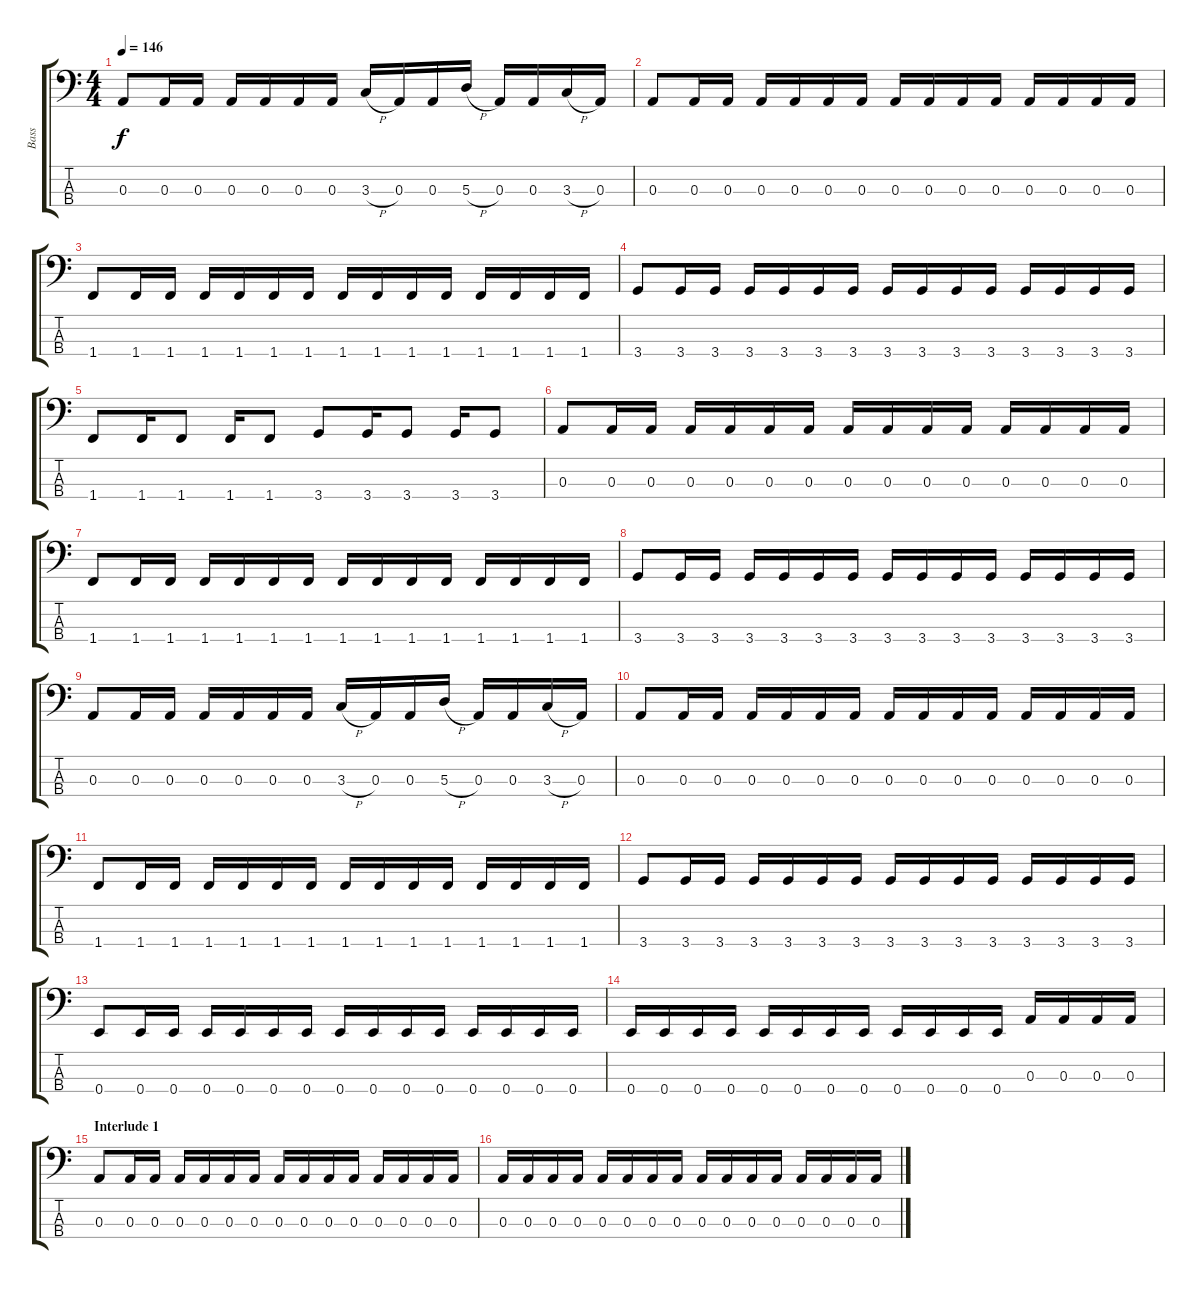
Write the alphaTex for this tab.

\track ("Bass" "Bass") {instrument electricbasspick}
\staff {score tabs}
\tuning (G2 D2 A1 E1) {hide}
\ts (4 4)
\tempo 146
\clef f4
\ks c
0.3.8{dy f} 0.3.16 0.3.16 0.3.16 0.3.16 0.3.16 0.3.16 3.3{h}.16 0.3.16 0.3.16 5.3{h}.16 0.3.16 0.3.16 3.3{h}.16 0.3.16 |
0.3.8 0.3.16 0.3.16 0.3.16 0.3.16 0.3.16 0.3.16 0.3.16 0.3.16 0.3.16 0.3.16 0.3.16 0.3.16 0.3.16 0.3.16 |
1.4.8 1.4.16 1.4.16 1.4.16 1.4.16 1.4.16 1.4.16 1.4.16 1.4.16 1.4.16 1.4.16 1.4.16 1.4.16 1.4.16 1.4.16 |
3.4.8 3.4.16 3.4.16 3.4.16 3.4.16 3.4.16 3.4.16 3.4.16 3.4.16 3.4.16 3.4.16 3.4.16 3.4.16 3.4.16 3.4.16 |
1.4.8 1.4.16 1.4.8 1.4.16 1.4.8 3.4.8 3.4.16 3.4.8 3.4.16 3.4.8 |
0.3.8 0.3.16 0.3.16 0.3.16 0.3.16 0.3.16 0.3.16 0.3.16 0.3.16 0.3.16 0.3.16 0.3.16 0.3.16 0.3.16 0.3.16 |
1.4.8 1.4.16 1.4.16 1.4.16 1.4.16 1.4.16 1.4.16 1.4.16 1.4.16 1.4.16 1.4.16 1.4.16 1.4.16 1.4.16 1.4.16 |
3.4.8 3.4.16 3.4.16 3.4.16 3.4.16 3.4.16 3.4.16 3.4.16 3.4.16 3.4.16 3.4.16 3.4.16 3.4.16 3.4.16 3.4.16 |
0.3.8 0.3.16 0.3.16 0.3.16 0.3.16 0.3.16 0.3.16 3.3{h}.16 0.3.16 0.3.16 5.3{h}.16 0.3.16 0.3.16 3.3{h}.16 0.3.16 |
0.3.8 0.3.16 0.3.16 0.3.16 0.3.16 0.3.16 0.3.16 0.3.16 0.3.16 0.3.16 0.3.16 0.3.16 0.3.16 0.3.16 0.3.16 |
1.4.8 1.4.16 1.4.16 1.4.16 1.4.16 1.4.16 1.4.16 1.4.16 1.4.16 1.4.16 1.4.16 1.4.16 1.4.16 1.4.16 1.4.16 |
3.4.8 3.4.16 3.4.16 3.4.16 3.4.16 3.4.16 3.4.16 3.4.16 3.4.16 3.4.16 3.4.16 3.4.16 3.4.16 3.4.16 3.4.16 |
0.4.8 0.4.16 0.4.16 0.4.16 0.4.16 0.4.16 0.4.16 0.4.16 0.4.16 0.4.16 0.4.16 0.4.16 0.4.16 0.4.16 0.4.16 |
0.4.16 0.4.16 0.4.16 0.4.16 0.4.16 0.4.16 0.4.16 0.4.16 0.4.16 0.4.16 0.4.16 0.4.16 0.3.16 0.3.16 0.3.16 0.3.16 |
\section ("" "Interlude 1")
0.3.8 0.3.16 0.3.16 0.3.16 0.3.16 0.3.16 0.3.16 0.3.16 0.3.16 0.3.16 0.3.16 0.3.16 0.3.16 0.3.16 0.3.16 |
0.3.16 0.3.16 0.3.16 0.3.16 0.3.16 0.3.16 0.3.16 0.3.16 0.3.16 0.3.16 0.3.16 0.3.16 0.3.16 0.3.16 0.3.16 0.3.16
